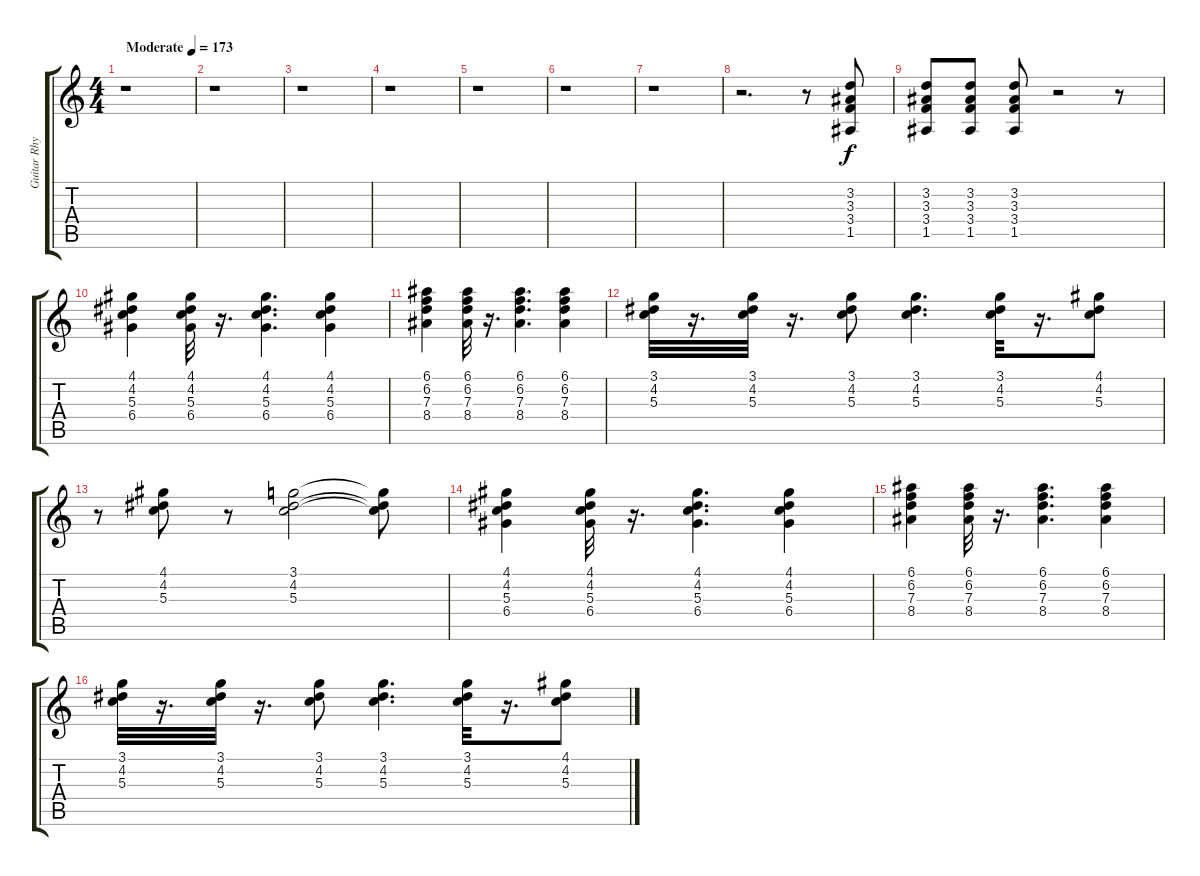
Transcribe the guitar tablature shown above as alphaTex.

\track ("Guitar Rhythem Die" "Guitar Rhy") {instrument distortionguitar}
\staff {score tabs}
\tuning (E4 B3 G3 D3 A2 E2) {hide}
\ts (4 4)
\tempo (173 "Moderate")
\clef g2
\ks c
r.1{dy f instrument distortionguitar} |
r.1 |
r.1 |
r.1 |
r.1 |
r.1 |
r.1 |
r.2{d} r.8 (3.2 3.3 3.4 1.5).8 |
(3.2 3.3 3.4 1.5).8 (3.2 3.3 3.4 1.5).8 (3.2 3.3 3.4 1.5).8 r.2 r.8 |
(4.1 4.2 5.3 6.4).4 (4.1 4.2 5.3 6.4).32 r.16{d} (4.1 4.2 5.3 6.4).4{d} (4.1 4.2 5.3 6.4).4 |
(6.1 6.2 7.3 8.4).4 (6.1 6.2 7.3 8.4).32 r.16{d} (6.1 6.2 7.3 8.4).4{d} (6.1 6.2 7.3 8.4).4 |
(3.1 4.2 5.3).32 r.16{d} (3.1 4.2 5.3).32 r.16{d} (3.1 4.2 5.3).8 (3.1 4.2 5.3).4{d} (3.1 4.2 5.3).32 r.16{d} (4.1 4.2 5.3).8 |
r.8 (4.1 4.2 5.3).8 r.8 (3.1 4.2 5.3).2 (3.1{t} 4.2{t} 5.3{t}).8 |
(4.1 4.2 5.3 6.4).4 (4.1 4.2 5.3 6.4).32 r.16{d} (4.1 4.2 5.3 6.4).4{d} (4.1 4.2 5.3 6.4).4 |
(6.1 6.2 7.3 8.4).4 (6.1 6.2 7.3 8.4).32 r.16{d} (6.1 6.2 7.3 8.4).4{d} (6.1 6.2 7.3 8.4).4 |
(3.1 4.2 5.3).32 r.16{d} (3.1 4.2 5.3).32 r.16{d} (3.1 4.2 5.3).8 (3.1 4.2 5.3).4{d} (3.1 4.2 5.3).32 r.16{d} (4.1 4.2 5.3).8
